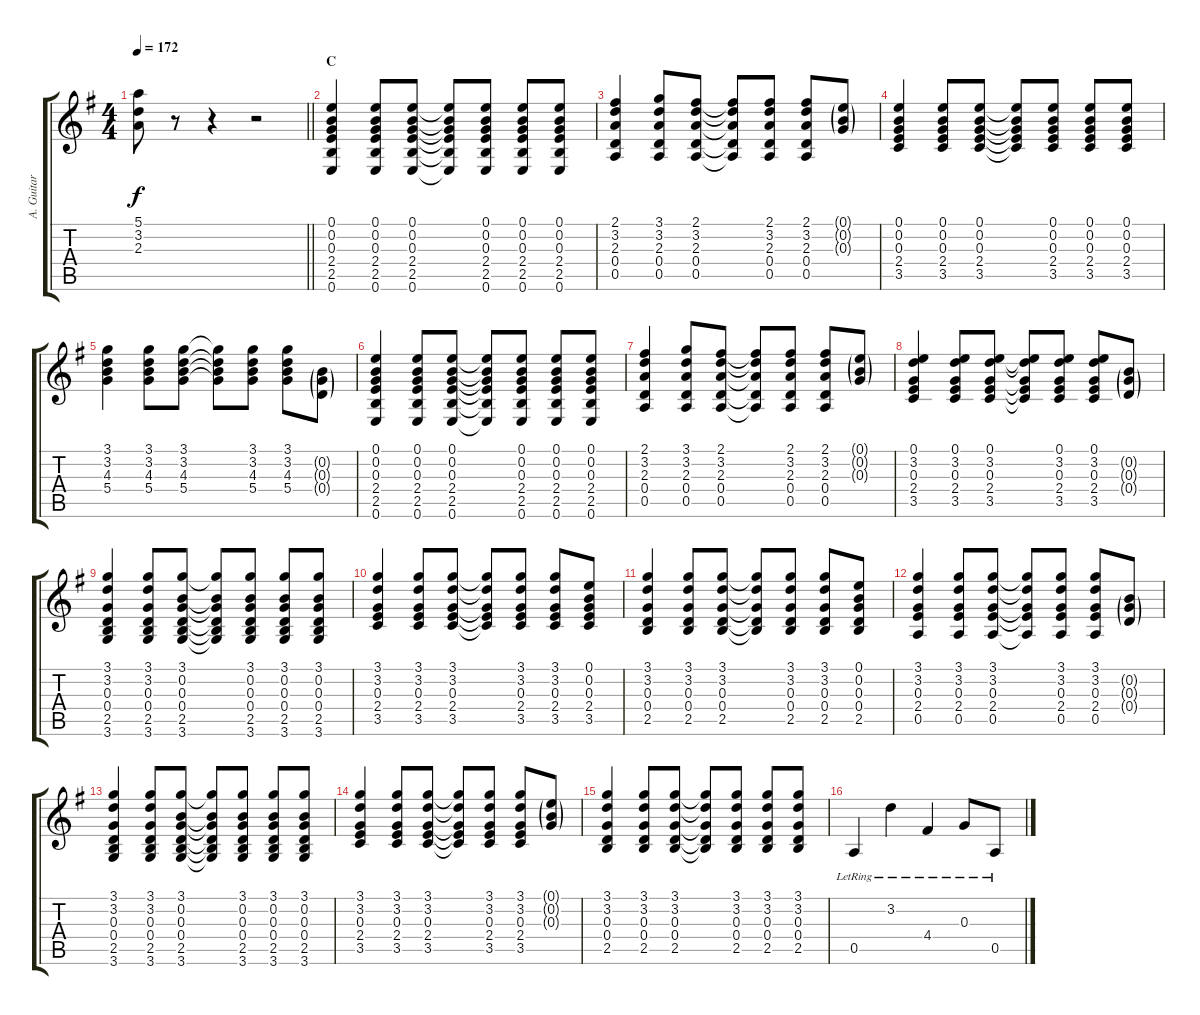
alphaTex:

\track ("A. Guitar I" "A. Guitar ") {instrument acousticguitarsteel}
\staff {score tabs}
\tuning (E4 B3 G3 D3 A2 E2) {hide}
\ts (4 4)
\tempo 172
\clef g2
\barLineRight lightlight
\ks g
(5.1 3.2 2.3).8{dy f} r.8 r.4 r.2 |
\section ("" "C")
(0.1 0.2 0.3 2.4 2.5 0.6).4 (0.1 0.2 0.3 2.4 2.5 0.6).8 (0.1 0.2 0.3 2.4 2.5 0.6).8 (0.1{t} 0.2{t} 0.3{t} 2.4{t} 2.5{t} 0.6{t}).8 (0.1 0.2 0.3 2.4 2.5 0.6).8 (0.1 0.2 0.3 2.4 2.5 0.6).8 (0.1 0.2 0.3 2.4 2.5 0.6).8 |
(2.1 3.2 2.3 0.4 0.5).4 (3.1 3.2 2.3 0.4 0.5).8 (2.1 3.2 2.3 0.4 0.5).8 (2.1{t} 3.2{t} 2.3{t} 0.4{t} 0.5{t}).8 (2.1 3.2 2.3 0.4 0.5).8 (2.1 3.2 2.3 0.4 0.5).8 (0.1{g} 0.2{g} 0.3{g}).8 |
(0.1 0.2 0.3 2.4 3.5).4 (0.1 0.2 0.3 2.4 3.5).8 (0.1 0.2 0.3 2.4 3.5).8 (0.1{t} 0.2{t} 0.3{t} 2.4{t} 3.5{t}).8 (0.1 0.2 0.3 2.4 3.5).8 (0.1 0.2 0.3 2.4 3.5).8 (0.1 0.2 0.3 2.4 3.5).8 |
(3.1 3.2 4.3 5.4).4 (3.1 3.2 4.3 5.4).8 (3.1 3.2 4.3 5.4).8 (3.1{t} 3.2{t} 4.3{t} 5.4{t}).8 (3.1 3.2 4.3 5.4).8 (3.1 3.2 4.3 5.4).8 (0.2{g} 0.3{g} 0.4{g}).8 |
(0.1 0.2 0.3 2.4 2.5 0.6).4 (0.1 0.2 0.3 2.4 2.5 0.6).8 (0.1 0.2 0.3 2.4 2.5 0.6).8 (0.1{t} 0.2{t} 0.3{t} 2.4{t} 2.5{t} 0.6{t}).8 (0.1 0.2 0.3 2.4 2.5 0.6).8 (0.1 0.2 0.3 2.4 2.5 0.6).8 (0.1 0.2 0.3 2.4 2.5 0.6).8 |
(2.1 3.2 2.3 0.4 0.5).4 (3.1 3.2 2.3 0.4 0.5).8 (2.1 3.2 2.3 0.4 0.5).8 (2.1{t} 3.2{t} 2.3{t} 0.4{t} 0.5{t}).8 (2.1 3.2 2.3 0.4 0.5).8 (2.1 3.2 2.3 0.4 0.5).8 (0.1{g} 0.2{g} 0.3{g}).8 |
(0.1 3.2 0.3 2.4 3.5).4 (0.1 3.2 0.3 2.4 3.5).8 (0.1 3.2 0.3 2.4 3.5).8 (0.1{t} 3.2{t} 0.3{t} 2.4{t} 3.5{t}).8 (0.1 3.2 0.3 2.4 3.5).8 (0.1 3.2 0.3 2.4 3.5).8 (0.2{g} 0.3{g} 0.4{g}).8 |
(3.1 3.2 0.3 0.4 2.5 3.6).4 (3.1 3.2 0.3 0.4 2.5 3.6).8 (3.1 0.2 0.3 0.4 2.5 3.6).8 (3.1{t} 0.2{t} 0.3{t} 0.4{t} 2.5{t} 3.6{t}).8 (3.1 0.2 0.3 0.4 2.5 3.6).8 (3.1 0.2 0.3 0.4 2.5 3.6).8 (3.1 0.2 0.3 0.4 2.5 3.6).8 |
(3.1 3.2 0.3 2.4 3.5).4 (3.1 3.2 0.3 2.4 3.5).8 (3.1 3.2 0.3 2.4 3.5).8 (3.1{t} 3.2{t} 0.3{t} 2.4{t} 3.5{t}).8 (3.1 3.2 0.3 2.4 3.5).8 (3.1 3.2 0.3 2.4 3.5).8 (0.1 0.2 0.3 2.4 3.5).8 |
(3.1 3.2 0.3 0.4 2.5).4 (3.1 3.2 0.3 0.4 2.5).8 (3.1 3.2 0.3 0.4 2.5).8 (3.1{t} 3.2{t} 0.3{t} 0.4{t} 2.5{t}).8 (3.1 3.2 0.3 0.4 2.5).8 (3.1 3.2 0.3 0.4 2.5).8 (0.1 0.2 0.3 0.4 2.5).8 |
(3.1 3.2 0.3 2.4 0.5).4 (3.1 3.2 0.3 2.4 0.5).8 (3.1 3.2 0.3 2.4 0.5).8 (3.1{t} 3.2{t} 0.3{t} 2.4{t} 0.5{t}).8 (3.1 3.2 0.3 2.4 0.5).8 (3.1 3.2 0.3 2.4 0.5).8 (0.2{g} 0.3{g} 0.4{g}).8 |
(3.1 3.2 0.3 0.4 2.5 3.6).4 (3.1 3.2 0.3 0.4 2.5 3.6).8 (3.1 0.2 0.3 0.4 2.5 3.6).8 (3.1{t} 0.2{t} 0.3{t} 0.4{t} 2.5{t} 3.6{t}).8 (3.1 0.2 0.3 0.4 2.5 3.6).8 (3.1 0.2 0.3 0.4 2.5 3.6).8 (3.1 0.2 0.3 0.4 2.5 3.6).8 |
(3.1 3.2 0.3 2.4 3.5).4 (3.1 3.2 0.3 2.4 3.5).8 (3.1 3.2 0.3 2.4 3.5).8 (3.1{t} 3.2{t} 0.3{t} 2.4{t} 3.5{t}).8 (3.1 3.2 0.3 2.4 3.5).8 (3.1 3.2 0.3 2.4 3.5).8 (0.1{g} 0.2{g} 0.3{g}).8 |
(3.1 3.2 0.3 0.4 2.5).4 (3.1 3.2 0.3 0.4 2.5).8 (3.1 3.2 0.3 0.4 2.5).8 (3.1{t} 3.2{t} 0.3{t} 0.4{t} 2.5{t}).8 (3.1 3.2 0.3 0.4 2.5).8 (3.1 3.2 0.3 0.4 2.5).8 (3.1 3.2 0.3 0.4 2.5).8 |
0.5{lr}.4 3.2{lr}.4 4.4{lr}.4 0.3{lr}.8 0.5{lr}.8
